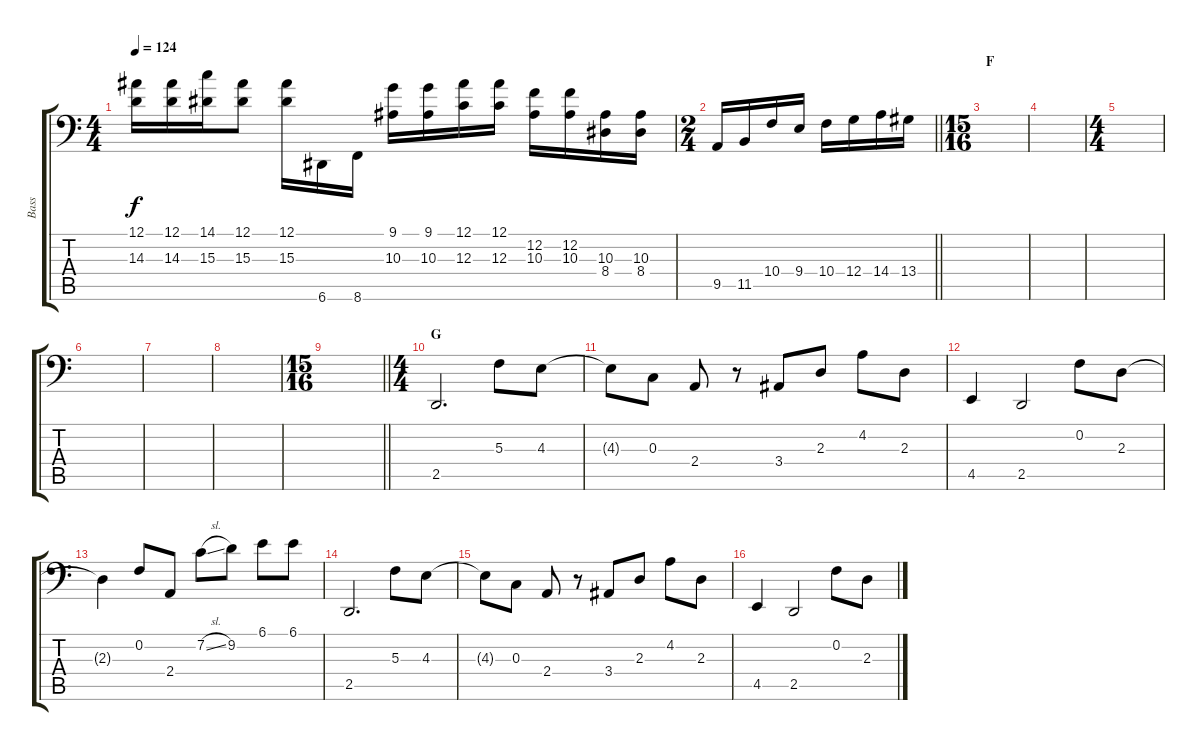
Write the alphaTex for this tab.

\track ("Bass" "Bass") {instrument electricbasspick}
\staff {score tabs}
\tuning (Bb2 F2 C2 G1 C1 A0) {hide}
\ts (4 4)
\tempo 124
\clef f4
\ks c
(12.1 14.3).16{dy f} (12.1 14.3).16 (14.1 15.3).16 (12.1 15.3).8 (12.1 15.3).16 6.6.16 8.6.16 (9.1 10.3).16 (9.1 10.3).16 (12.1 12.3).16 (12.1 12.3).16 (12.2 10.3).16 (12.2 10.3).16 (10.3 8.4).16 (10.3 8.4).16 |
\ts (2 4)
\barLineRight lightlight
9.5.16 11.5.16 10.4.16 9.4.16 10.4.16 12.4.16 14.4.16 13.4.16 |
\ts (15 16)
\section ("" "F")
|
|
\ts (4 4)
|
|
|
|
\ts (15 16)
\barLineRight lightlight
|
\ts (4 4)
\section ("" "G")
2.5.2{d instrument electricbassfinger} 5.3.8 4.3.8 |
4.3{t}.8 0.3.8 2.4.8 r.8 3.4.8 2.3.8 4.2.8 2.3.8 |
4.5.4 2.5.2 0.2.8 2.3.8 |
2.3{t}.4 0.2.8 2.4.8 7.2{sl}.8 9.2.8 6.1.8 6.1.8 |
2.5.2{d} 5.3.8 4.3.8 |
4.3{t}.8 0.3.8 2.4.8 r.8 3.4.8 2.3.8 4.2.8 2.3.8 |
4.5.4 2.5.2 0.2.8 2.3.8
